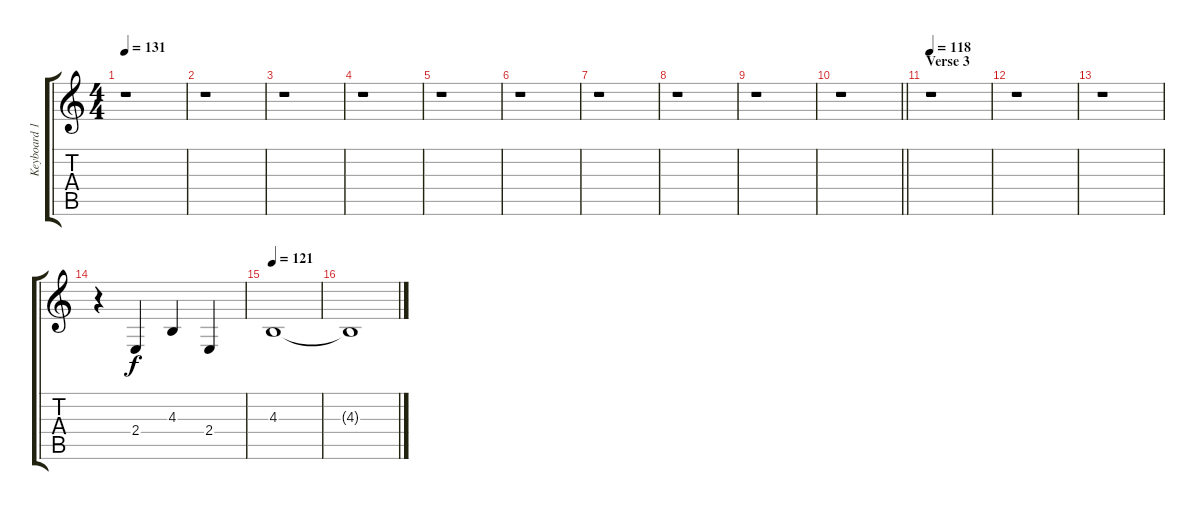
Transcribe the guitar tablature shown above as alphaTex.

\track ("Keyboard 1" "Keyboard 1") {instrument drawbarorgan}
\staff {score tabs}
\tuning (E4 B3 G3 D3 A2 E2) {hide}
\ts (4 4)
\tempo 131
\clef g2
\ks c
r.1{dy f} |
r.1 |
r.1 |
r.1 |
r.1 |
r.1 |
r.1 |
r.1 |
r.1 |
\barLineRight lightlight
r.1 |
\section ("" "Verse 3")
\tempo 118
r.1{instrument drawbarorgan} |
r.1 |
r.1 |
r.4 2.4.4{balance 4} 4.3.4 2.4.4{balance 12} |
\tempo 121
4.3.1{volume 0} |
4.3{t}.1
